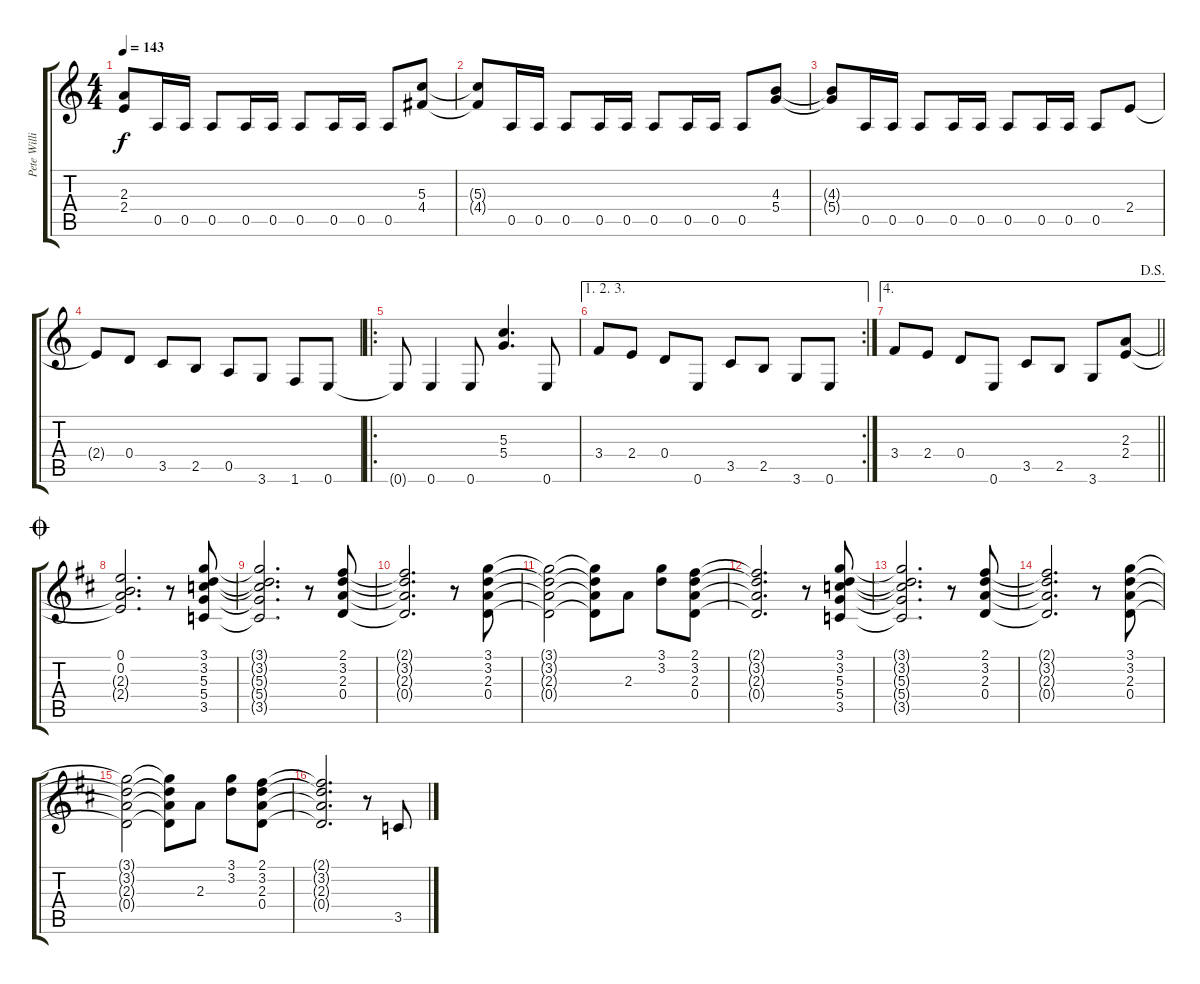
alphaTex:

\track ("Pete Willis" "Pete Willi") {instrument distortionguitar}
\staff {score tabs}
\tuning (E4 B3 G3 D3 A2 E2) {hide}
\ts (4 4)
\tempo 143
\clef g2
\ks aminor
(2.3{t} 2.4{t}).8{dy f} 0.5.16 0.5.16 0.5.8 0.5.16 0.5.16 0.5.8 0.5.16 0.5.16 0.5.8 (5.3 4.4).8 |
(5.3{t} 4.4{t}).8 0.5.16 0.5.16 0.5.8 0.5.16 0.5.16 0.5.8 0.5.16 0.5.16 0.5.8 (4.3 5.4).8 |
(4.3{t} 5.4{t}).8 0.5.16 0.5.16 0.5.8 0.5.16 0.5.16 0.5.8 0.5.16 0.5.16 0.5.8 2.4.8 |
2.4{t}.8 0.4.8 3.5.8 2.5.8 0.5.8 3.6.8 1.6.8 0.6.8 |
\ro
0.6{t}.8 0.6.4 0.6.8 (5.3 5.4).4{d} 0.6.8 |
\ae (1 2 3)
\rc 2
3.4.8 2.4.8 0.4.8 0.6.8 3.5.8 2.5.8 3.6.8 0.6.8 |
\ae 4
\jump dalsegno
\barLineRight lightlight
3.4.8 2.4.8 0.4.8 0.6.8 3.5.8 2.5.8 3.6.8 (2.3 2.4).8 |
\jump coda
\ks d
(0.1 0.2 2.3{t} 2.4{t}).2{d} r.8 (3.1 3.2 5.3 5.4 3.5).8 |
(3.1{t} 3.2{t} 5.3{t} 5.4{t} 3.5{t}).2{d} r.8 (2.1 3.2 2.3 0.4).8 |
(2.1{t} 3.2{t} 2.3{t} 0.4{t}).2{d} r.8 (3.1 3.2 2.3 0.4).8 |
(3.1{t} 3.2{t} 2.3{t} 0.4{t}).2 (3.1{t} 3.2{t} 2.3{t} 0.4{t}).8 2.3.8 (3.1 3.2).8 (2.1 3.2 2.3 0.4).8 |
(2.1{t} 3.2{t} 2.3{t} 0.4{t}).2{d} r.8 (3.1 3.2 5.3 5.4 3.5).8 |
(3.1{t} 3.2{t} 5.3{t} 5.4{t} 3.5{t}).2{d} r.8 (2.1 3.2 2.3 0.4).8 |
(2.1{t} 3.2{t} 2.3{t} 0.4{t}).2{d} r.8 (3.1 3.2 2.3 0.4).8 |
(3.1{t} 3.2{t} 2.3{t} 0.4{t}).2 (3.1{t} 3.2{t} 2.3{t} 0.4{t}).8 2.3.8 (3.1 3.2).8 (2.1 3.2 2.3 0.4).8 |
(2.1{t} 3.2{t} 2.3{t} 0.4{t}).2{d} r.8 3.5.8
